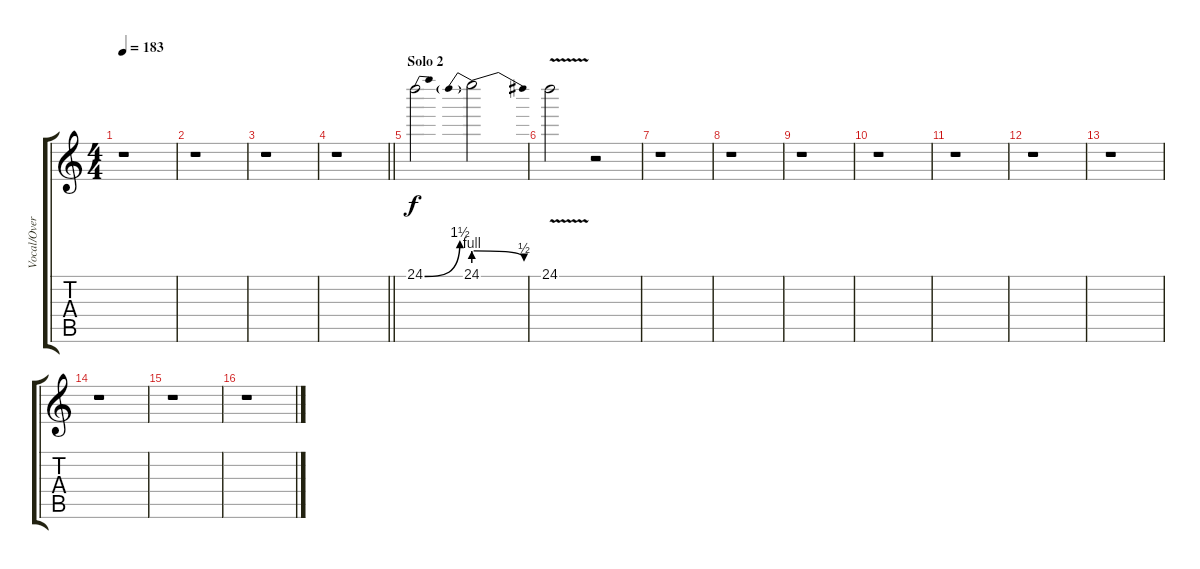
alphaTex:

\track ("Vocal/Overdub" "Vocal/Over") {instrument acousticguitarnylon}
\staff {score tabs}
\tuning (D4 A3 F3 C3 G2 C2) {hide}
\ts (4 4)
\tempo 183
\clef g2
\ks aminor
r.1{dy f} |
r.1 |
r.1 |
\barLineRight lightlight
r.1 |
\section ("" "Solo 2")
\ks c
24.1{be (bend 0 0 60 6)}.2{instrument distortionguitar} 24.1{be (prebendrelease 0 4 60 2)}.2 |
24.1{v}.2 r.2{instrument overdrivenguitar} |
r.1 |
r.1 |
r.1 |
r.1 |
r.1 |
r.1 |
r.1 |
r.1 |
r.1 |
r.1
